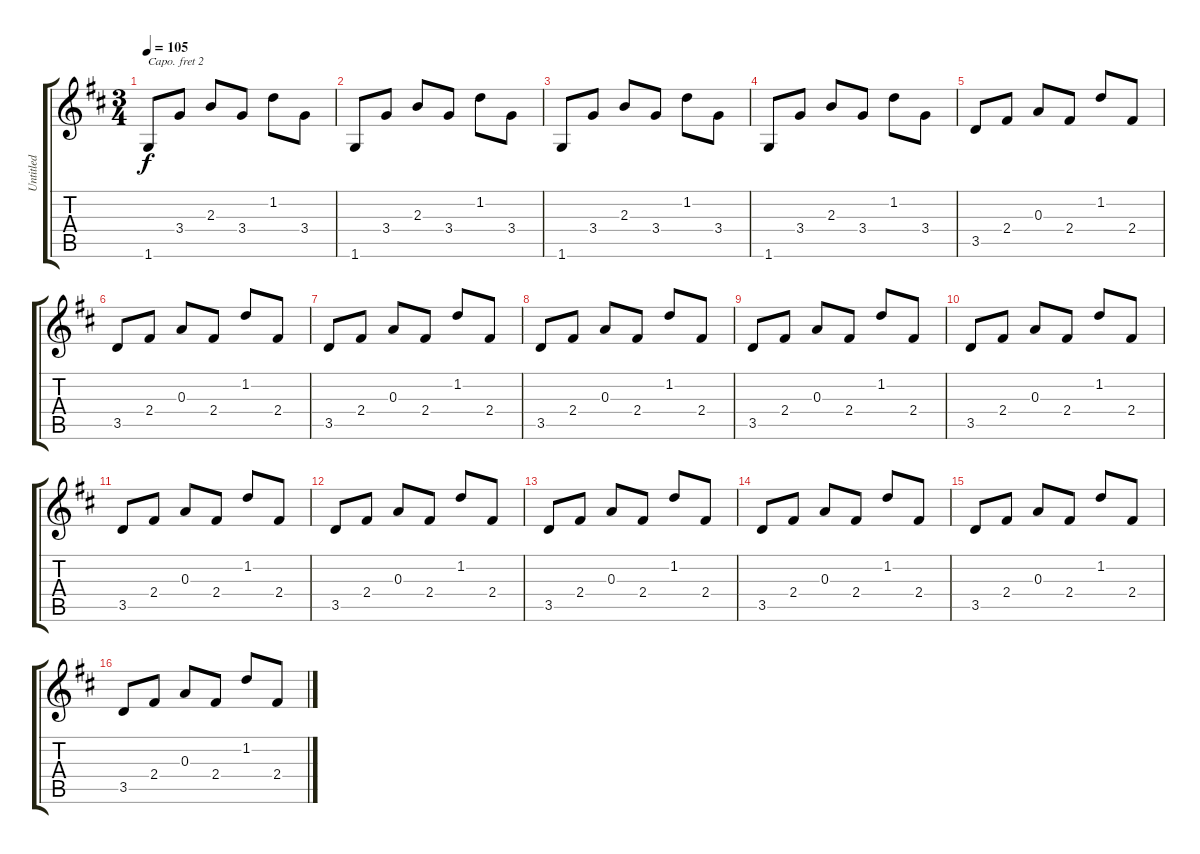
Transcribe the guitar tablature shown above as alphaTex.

\track ("Untitled" "Untitled") {instrument acousticguitarnylon}
\staff {score tabs}
\capo 2
\tuning (E4 B3 G3 D3 A2 E2) {hide}
\ts (3 4)
\tempo 105
\clef g2
\ks d
1.6.8{dy f} 3.4.8 2.3.8 3.4.8 1.2.8 3.4.8 |
1.6.8 3.4.8 2.3.8 3.4.8 1.2.8 3.4.8 |
1.6.8 3.4.8 2.3.8 3.4.8 1.2.8 3.4.8 |
1.6.8 3.4.8 2.3.8 3.4.8 1.2.8 3.4.8 |
3.5.8 2.4.8 0.3.8 2.4.8 1.2.8 2.4.8 |
3.5.8 2.4.8 0.3.8 2.4.8 1.2.8 2.4.8 |
3.5.8 2.4.8 0.3.8 2.4.8 1.2.8 2.4.8 |
3.5.8 2.4.8 0.3.8 2.4.8 1.2.8 2.4.8 |
3.5.8 2.4.8 0.3.8 2.4.8 1.2.8 2.4.8 |
3.5.8 2.4.8 0.3.8 2.4.8 1.2.8 2.4.8 |
3.5.8 2.4.8 0.3.8 2.4.8 1.2.8 2.4.8 |
3.5.8 2.4.8 0.3.8 2.4.8 1.2.8 2.4.8 |
3.5.8 2.4.8 0.3.8 2.4.8 1.2.8 2.4.8 |
3.5.8 2.4.8 0.3.8 2.4.8 1.2.8 2.4.8 |
3.5.8 2.4.8 0.3.8 2.4.8 1.2.8 2.4.8 |
3.5.8 2.4.8 0.3.8 2.4.8 1.2.8 2.4.8
